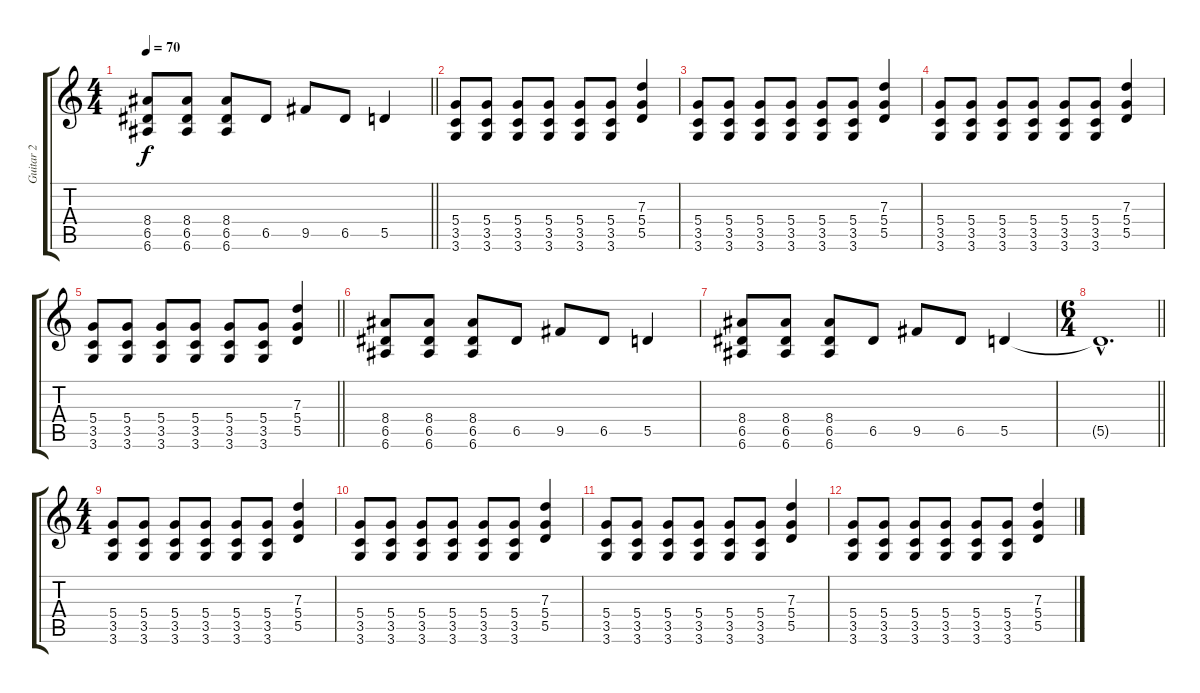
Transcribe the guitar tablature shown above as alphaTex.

\track ("Guitar 2" "Guitar 2") {instrument overdrivenguitar}
\staff {score tabs}
\tuning (E4 B3 G3 D3 A2 E2) {hide}
\ts (4 4)
\tempo 70
\clef g2
\barLineRight lightlight
\ks c
(8.4 6.5 6.6).8{dy f} (8.4 6.5 6.6).8 (8.4 6.5 6.6).8 6.5.8 9.5.8 6.5.8 5.5.4 |
(5.4 3.5 3.6).8 (5.4 3.5 3.6).8 (5.4 3.5 3.6).8 (5.4 3.5 3.6).8 (5.4 3.5 3.6).8 (5.4 3.5 3.6).8 (7.3 5.4 5.5).4 |
(5.4 3.5 3.6).8 (5.4 3.5 3.6).8 (5.4 3.5 3.6).8 (5.4 3.5 3.6).8 (5.4 3.5 3.6).8 (5.4 3.5 3.6).8 (7.3 5.4 5.5).4 |
(5.4 3.5 3.6).8 (5.4 3.5 3.6).8 (5.4 3.5 3.6).8 (5.4 3.5 3.6).8 (5.4 3.5 3.6).8 (5.4 3.5 3.6).8 (7.3 5.4 5.5).4 |
\barLineRight lightlight
(5.4 3.5 3.6).8 (5.4 3.5 3.6).8 (5.4 3.5 3.6).8 (5.4 3.5 3.6).8 (5.4 3.5 3.6).8 (5.4 3.5 3.6).8 (7.3 5.4 5.5).4 |
(8.4 6.5 6.6).8 (8.4 6.5 6.6).8 (8.4 6.5 6.6).8 6.5.8 9.5.8 6.5.8 5.5.4 |
(8.4 6.5 6.6).8 (8.4 6.5 6.6).8 (8.4 6.5 6.6).8 6.5.8 9.5.8 6.5.8 5.5.4 |
\ts (6 4)
\barLineRight lightlight
5.5{hac t}.1{d} |
\ts (4 4)
(5.4 3.5 3.6).8 (5.4 3.5 3.6).8 (5.4 3.5 3.6).8 (5.4 3.5 3.6).8 (5.4 3.5 3.6).8 (5.4 3.5 3.6).8 (7.3 5.4 5.5).4 |
(5.4 3.5 3.6).8 (5.4 3.5 3.6).8 (5.4 3.5 3.6).8 (5.4 3.5 3.6).8 (5.4 3.5 3.6).8 (5.4 3.5 3.6).8 (7.3 5.4 5.5).4 |
(5.4 3.5 3.6).8 (5.4 3.5 3.6).8 (5.4 3.5 3.6).8 (5.4 3.5 3.6).8 (5.4 3.5 3.6).8 (5.4 3.5 3.6).8 (7.3 5.4 5.5).4 |
(5.4 3.5 3.6).8 (5.4 3.5 3.6).8 (5.4 3.5 3.6).8 (5.4 3.5 3.6).8 (5.4 3.5 3.6).8 (5.4 3.5 3.6).8 (7.3 5.4 5.5).4
